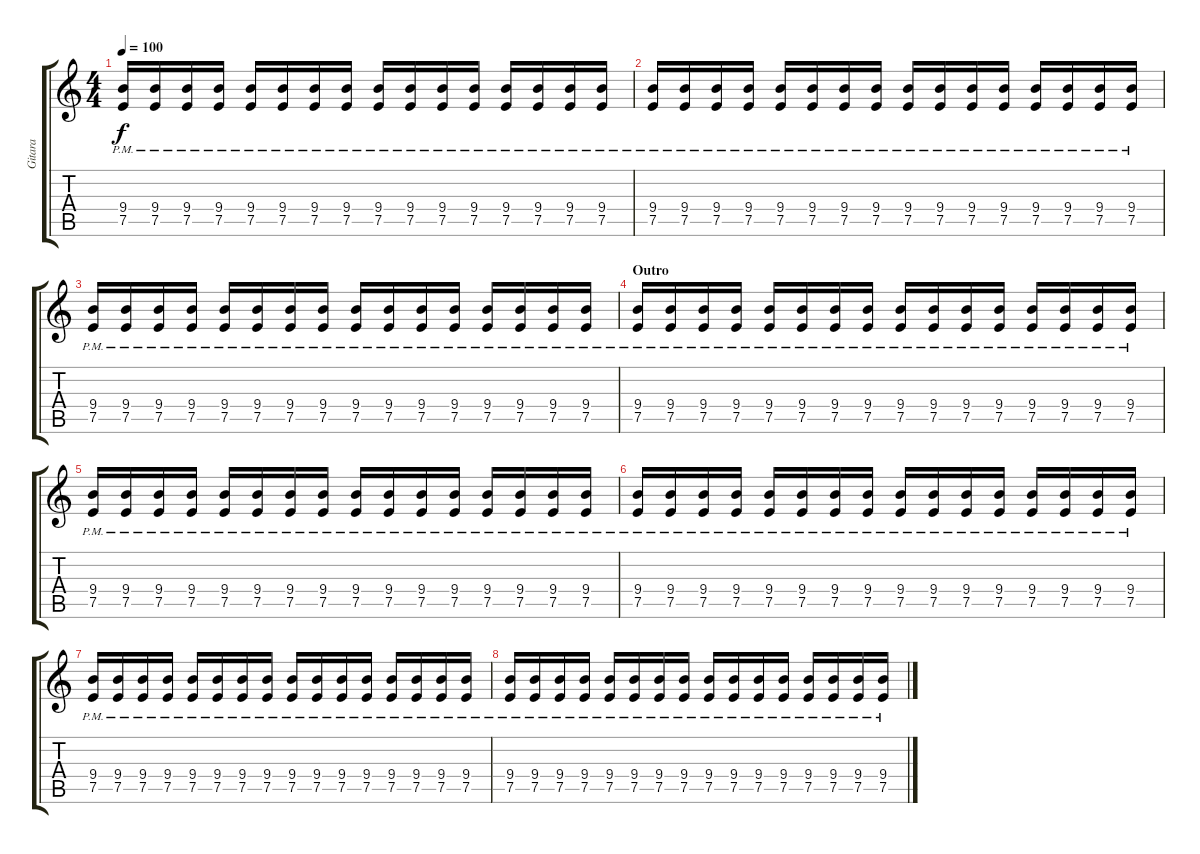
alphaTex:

\track ("Gitara" "Gitara") {instrument overdrivenguitar}
\staff {score tabs}
\tuning (E4 B3 G3 D3 A2 E2) {hide}
\ts (4 4)
\tempo 100
\clef g2
\ks c
(9.4 7.5{pm}).16{dy f} (9.4 7.5{pm}).16 (9.4 7.5{pm}).16 (9.4 7.5{pm}).16 (9.4 7.5{pm}).16 (9.4 7.5{pm}).16 (9.4 7.5{pm}).16 (9.4 7.5{pm}).16 (9.4 7.5{pm}).16 (9.4 7.5{pm}).16 (9.4 7.5{pm}).16 (9.4 7.5{pm}).16 (9.4 7.5{pm}).16 (9.4 7.5{pm}).16 (9.4 7.5{pm}).16 (9.4 7.5{pm}).16 |
(9.4 7.5{pm}).16 (9.4 7.5{pm}).16 (9.4 7.5{pm}).16 (9.4 7.5{pm}).16 (9.4 7.5{pm}).16 (9.4 7.5{pm}).16 (9.4 7.5{pm}).16 (9.4 7.5{pm}).16 (9.4 7.5{pm}).16 (9.4 7.5{pm}).16 (9.4 7.5{pm}).16 (9.4 7.5{pm}).16 (9.4 7.5{pm}).16 (9.4 7.5{pm}).16 (9.4 7.5{pm}).16 (9.4 7.5{pm}).16 |
(9.4 7.5{pm}).16 (9.4 7.5{pm}).16 (9.4 7.5{pm}).16 (9.4 7.5{pm}).16 (9.4 7.5{pm}).16 (9.4 7.5{pm}).16 (9.4 7.5{pm}).16 (9.4 7.5{pm}).16 (9.4 7.5{pm}).16 (9.4 7.5{pm}).16 (9.4 7.5{pm}).16 (9.4 7.5{pm}).16 (9.4 7.5{pm}).16 (9.4 7.5{pm}).16 (9.4 7.5{pm}).16 (9.4 7.5{pm}).16 |
\section ("" "Outro")
(9.4 7.5{pm}).16 (9.4 7.5{pm}).16 (9.4 7.5{pm}).16 (9.4 7.5{pm}).16 (9.4 7.5{pm}).16 (9.4 7.5{pm}).16 (9.4 7.5{pm}).16 (9.4 7.5{pm}).16 (9.4 7.5{pm}).16 (9.4 7.5{pm}).16 (9.4 7.5{pm}).16 (9.4 7.5{pm}).16 (9.4 7.5{pm}).16 (9.4 7.5{pm}).16 (9.4 7.5{pm}).16 (9.4 7.5{pm}).16 |
(9.4 7.5{pm}).16 (9.4 7.5{pm}).16 (9.4 7.5{pm}).16 (9.4 7.5{pm}).16 (9.4 7.5{pm}).16 (9.4 7.5{pm}).16 (9.4 7.5{pm}).16 (9.4 7.5{pm}).16 (9.4 7.5{pm}).16 (9.4 7.5{pm}).16 (9.4 7.5{pm}).16 (9.4 7.5{pm}).16 (9.4 7.5{pm}).16 (9.4 7.5{pm}).16 (9.4 7.5{pm}).16 (9.4 7.5{pm}).16 |
(9.4 7.5{pm}).16 (9.4 7.5{pm}).16 (9.4 7.5{pm}).16 (9.4 7.5{pm}).16 (9.4 7.5{pm}).16 (9.4 7.5{pm}).16 (9.4 7.5{pm}).16 (9.4 7.5{pm}).16 (9.4 7.5{pm}).16 (9.4 7.5{pm}).16 (9.4 7.5{pm}).16 (9.4 7.5{pm}).16 (9.4 7.5{pm}).16 (9.4 7.5{pm}).16 (9.4 7.5{pm}).16 (9.4 7.5{pm}).16 |
(9.4 7.5{pm}).16 (9.4 7.5{pm}).16 (9.4 7.5{pm}).16 (9.4 7.5{pm}).16 (9.4 7.5{pm}).16 (9.4 7.5{pm}).16 (9.4 7.5{pm}).16 (9.4 7.5{pm}).16 (9.4 7.5{pm}).16 (9.4 7.5{pm}).16 (9.4 7.5{pm}).16 (9.4 7.5{pm}).16 (9.4 7.5{pm}).16 (9.4 7.5{pm}).16 (9.4 7.5{pm}).16 (9.4 7.5{pm}).16 |
(9.4 7.5{pm}).16 (9.4 7.5{pm}).16 (9.4 7.5{pm}).16 (9.4 7.5{pm}).16 (9.4 7.5{pm}).16 (9.4 7.5{pm}).16 (9.4 7.5{pm}).16 (9.4 7.5{pm}).16 (9.4 7.5{pm}).16 (9.4 7.5{pm}).16 (9.4 7.5{pm}).16 (9.4 7.5{pm}).16 (9.4 7.5{pm}).16 (9.4 7.5{pm}).16 (9.4 7.5{pm}).16 (9.4 7.5{pm}).16
